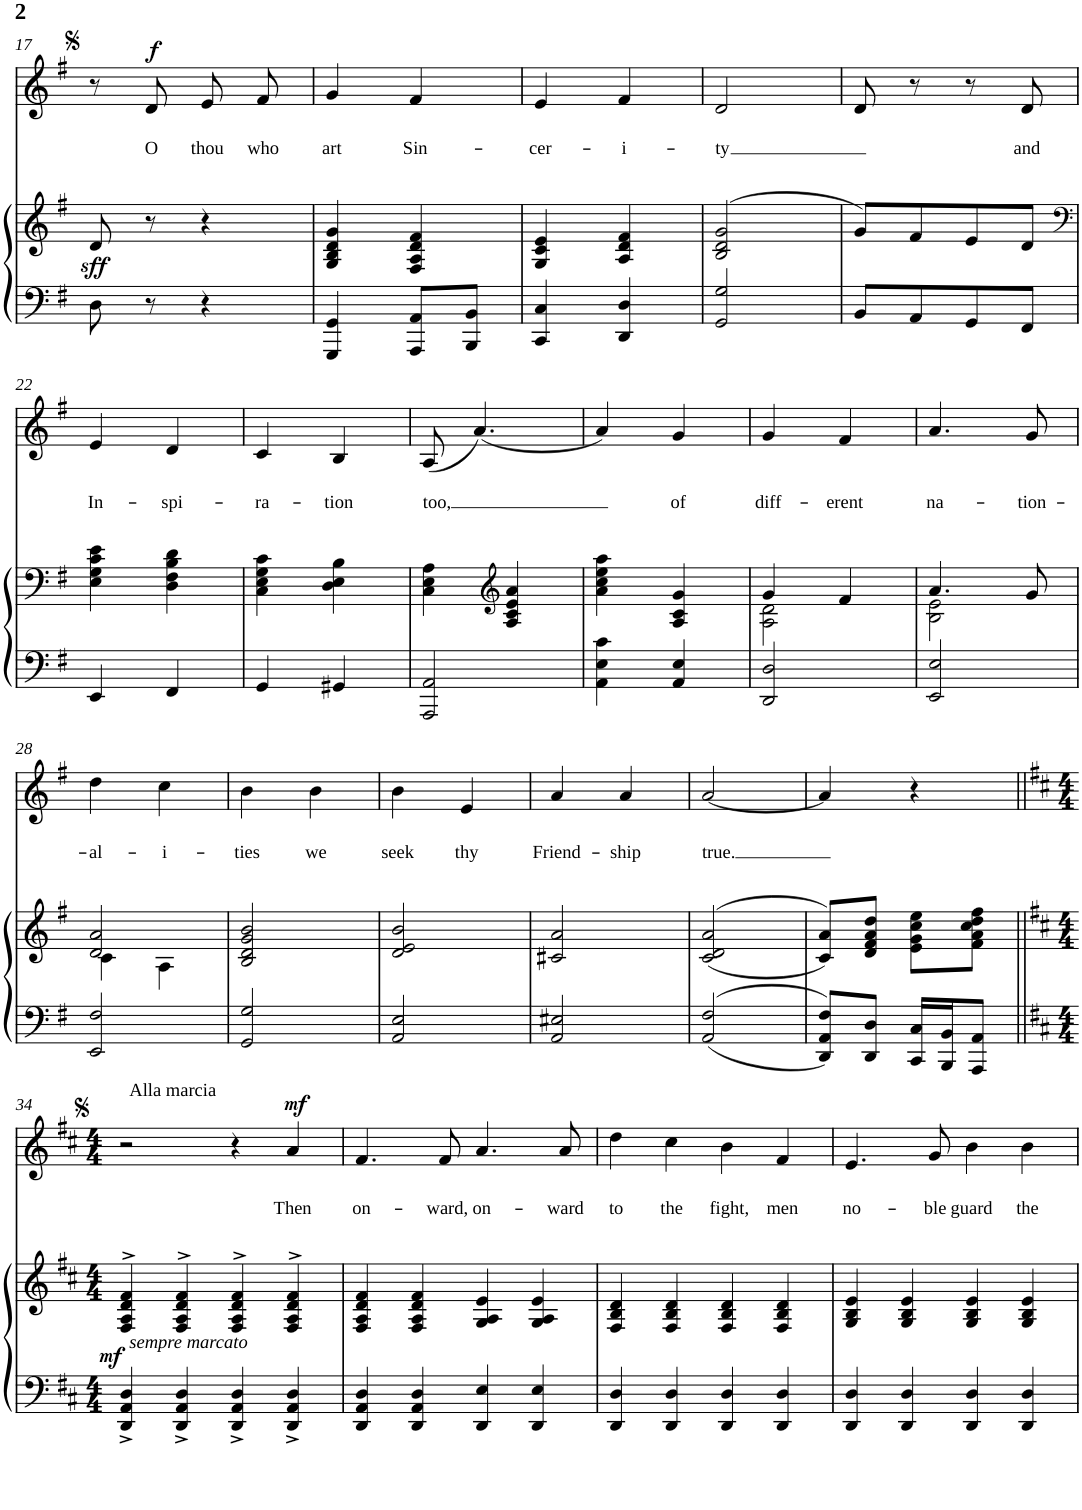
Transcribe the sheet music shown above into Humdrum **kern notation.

**kern	**kern	**dynam	**kern	**text	**dynam
*part2	*part2	*part2	*part1	*part1	*part1
*staff3	*staff2	*staff2/3	*staff1	*staff1	*staff1
*I"Piano	*	*	*I"Tenor	*	*
*I'Pno	*	*	*	*	*
!!LO:PB:g=z
*clefF4	*clefG2	*	*clefG2	*	*
*k[f#]	*k[f#]	*	*k[f#]	*	*
*M2/4	*M2/4	*	*M2/4	*	*
=17	=17	=17	=17	=17	=17
!	!	!LO:DY:b	!	!	!
8D\	8d/	other-dynamics	8r	.	.
!	!	!	!	!LO:LY:b	!LO:DY:a
8r	8r	.	8d/	O	f
!	!	!	!	!LO:LY:b	!
4r	4r	.	8e/L	thou	.
!	!	!	!	!LO:LY:b	!
.	.	.	8f#/J	who	.
=18	=18	=18	=18	=18	=18
!	!	!	!	!LO:LY:b	!
4GGG/ 4GG/	4G/ 4B/ 4d/ 4g/	.	4g/	art	.
!	!	!	!	!LO:LY:b	!
8AAA/ 8AA/L	4F#/ 4A/ 4d/ 4f#/	.	4f#/	Sin-	.
8BBB/ 8BB/J	.	.	.	.	.
=19	=19	=19	=19	=19	=19
!	!	!	!	!LO:LY:b	!
4CC/ 4C/	4G/ 4c/ 4e/	.	4e/	-cer-	.
!	!	!	!	!LO:LY:b	!
4DD/ 4D/	4A/ 4d/ 4f#/	.	4f#/	i-	.
=20	=20	=20	=20	=20	=20
!	!	!	!	!LO:LY:b	!
2GG/ 2G/	(>2B/ 2d/ 2g/	.	2d/	-ty	.
=21	=21	=21	=21	=21	=21
8BB/L	8g/L)	.	8d/	.	.
8AA/	8f#/	.	8r	.	.
8GG/	8e/	.	8r	.	.
!	!	!	!	!LO:LY:b	!
8FF#/J	8d/J	.	8d/	and	.
!!LO:LB:g=z
=22	=22	=22	=22	=22	=22
*	*clefF4	*	*	*	*
!	!	!	!	!LO:LY:b	!
4EE/	4E\ 4G\ 4c\ 4e\	.	4e/	In-	.
!	!	!	!	!LO:LY:b	!
4FF#/	4D\ 4F#\ 4B\ 4d\	.	4d/	-spi-	.
=23	=23	=23	=23	=23	=23
!	!	!	!	!LO:LY:b	!
4GG/	4C\ 4E\ 4G\ 4c\	.	4c/	-ra-	.
!	!	!	!	!LO:LY:b	!
4GG#X/	4D\ 4E\ 4B\	.	4B/	-tion	.
=24	=24	=24	=24	=24	=24
!	!	!	!	!LO:LY:b	!
2AAA/ 2AA/	4C\ 4E\ 4A\	.	(8A/	too,	.
.	.	.	(4.a/)	.	.
*	*clefG2	*	*	*	*
.	4A/ 4c/ 4e/ 4a/	.	.	.	.
=25	=25	=25	=25	=25	=25
4AA\ 4E\ 4c\	4a\ 4cc\ 4ee\ 4aa\	.	4a/)	.	.
!	!	!	!	!LO:LY:b	!
4AA/ 4E/	4A/ 4c/ 4g/	.	4g/	of	.
=26	=26	=26	=26	=26	=26
*	*^	*	*	*	*
!	!	!	!	!	!LO:LY:b	!
2DD/ 2D/	4g/	2A\ 2d\	.	4g/	diff-	.
!	!	!	!	!	!LO:LY:b	!
.	4f#/	.	.	4f#/	-erent	.
=27	=27	=27	=27	=27	=27	=27
!	!	!	!	!	!LO:LY:b	!
2EE/ 2E/	4.a/	2B\ 2e\	.	4.a/	na-	.
!	!	!	!	!	!LO:LY:b	!
.	8g/	.	.	8g/	-tion-	.
!!LO:LB:g=z
=28	=28	=28	=28	=28	=28	=28
!	!	!	!	!	!LO:LY:b	!
2EE/ 2F#/	2d/ 2a/	4c\	.	4dd\	-al-	.
!	!	!	!	!	!LO:LY:b	!
.	.	4A\	.	4cc\	-i-	.
=29	=29	=29	=29	=29	=29	=29
!	!	!	!	!	!LO:LY:b	!
*	*v	*v	*	*	*	*
2GG/ 2G/	2B/ 2d/ 2g/ 2b/	.	4b\	-ties	.
!	!	!	!	!LO:LY:b	!
.	.	.	4b\	we	.
=30	=30	=30	=30	=30	=30
!	!	!	!	!LO:LY:b	!
2AA/ 2E/	2d/ 2e/ 2b/	.	4b\	seek	.
!	!	!	!	!LO:LY:b	!
.	.	.	4e/	thy	.
=31	=31	=31	=31	=31	=31
!	!	!	!	!LO:LY:b	!
2AA/ 2E#X/	2c#X/ 2a/	.	4a/	Friend-	.
!	!	!	!	!LO:LY:b	!
.	.	.	4a/	-ship	.
=32	=32	=32	=32	=32	=32
!	!	!	!	!LO:LY:b	!
2AA/ 2F#/	((>2c/ 2d/ 2a/	.	[2a/	true.	.
=33	=33	=33	=33	=33	=33
8DD/ 8AA/ 8F#/L	8c/ 8a/L))	.	4a/]	.	.
8DD/ 8D/J	8d/ 8f#/ 8a/ 8dd/J	.	.	.	.
16CC/ 16C/LL	8e\ 8g\ 8cc\ 8ee\L	.	4r	.	.
16BBB/ 16BB/J	.	.	.	.	.
8AAA/ 8AA/J	8f#\ 8a\ 8cc\ 8dd\ 8ff#\J	.	.	.	.
!!LO:LB:g=z
=34||	=34||	=34||	=34||	=34||	=34||
*k[f#c#]	*k[f#c#]	*	*k[f#c#]	*	*
*M4/4	*M4/4	*	*M4/4	*	*
!	!	!	!LO:TX:a:t=Alla marcia	!	!
!LO:TX:a:i:t=sempre marcato	!	!	!	!	!
!	!	!LO:DY:a=2	!	!	!
4DD/^ 4AA/^ 4D/^	4F#/^> 4A/^> 4d/^> 4f#/^>	mf	2r	.	.
4DD/^ 4AA/^ 4D/^	4F#/^> 4A/^> 4d/^> 4f#/^>	.	.	.	.
4DD/^ 4AA/^ 4D/^	4F#/^> 4A/^> 4d/^> 4f#/^>	.	4r	.	.
!	!	!	!	!LO:LY:b	!LO:DY:a
4DD/^ 4AA/^ 4D/^	4F#/^> 4A/^> 4d/^> 4f#/^>	.	4a/	Then	mf
=35	=35	=35	=35	=35	=35
!	!	!	!	!LO:LY:b	!
4DD/ 4AA/ 4D/	4F#/ 4A/ 4d/ 4f#/	.	4.f#/	on-	.
4DD/ 4AA/ 4D/	4F#/ 4A/ 4d/ 4f#/	.	.	.	.
!	!	!	!	!LO:LY:b	!
.	.	.	8f#/	-ward,	.
!	!	!	!	!LO:LY:b	!
4DD/ 4E/	4G/ 4A/ 4e/	.	4.a/	on-	.
4DD/ 4E/	4G/ 4A/ 4e/	.	.	.	.
!	!	!	!	!LO:LY:b	!
.	.	.	8a/	-ward	.
=36	=36	=36	=36	=36	=36
!	!	!	!	!LO:LY:b	!
4DD/ 4D/	4F#/ 4B/ 4d/	.	4dd\	to	.
!	!	!	!	!LO:LY:b	!
4DD/ 4D/	4F#/ 4B/ 4d/	.	4cc#\	the	.
!	!	!	!	!LO:LY:b	!
4DD/ 4D/	4F#/ 4B/ 4d/	.	4b\	fight,	.
!	!	!	!	!LO:LY:b	!
4DD/ 4D/	4F#/ 4B/ 4d/	.	4f#/	men	.
=37	=37	=37	=37	=37	=37
!	!	!	!	!LO:LY:b	!
4DD/ 4D/	4G/ 4B/ 4e/	.	4.e/	no-	.
4DD/ 4D/	4G/ 4B/ 4e/	.	.	.	.
!	!	!	!	!LO:LY:b	!
.	.	.	8g/	-ble	.
!	!	!	!	!LO:LY:b	!
4DD/ 4D/	4G/ 4B/ 4e/	.	4b\	guard	.
!	!	!	!	!LO:LY:b	!
4DD/ 4D/	4G/ 4B/ 4e/	.	4b\	the	.
=	=	=	=	=	=
*-	*-	*-	*-	*-	*-
